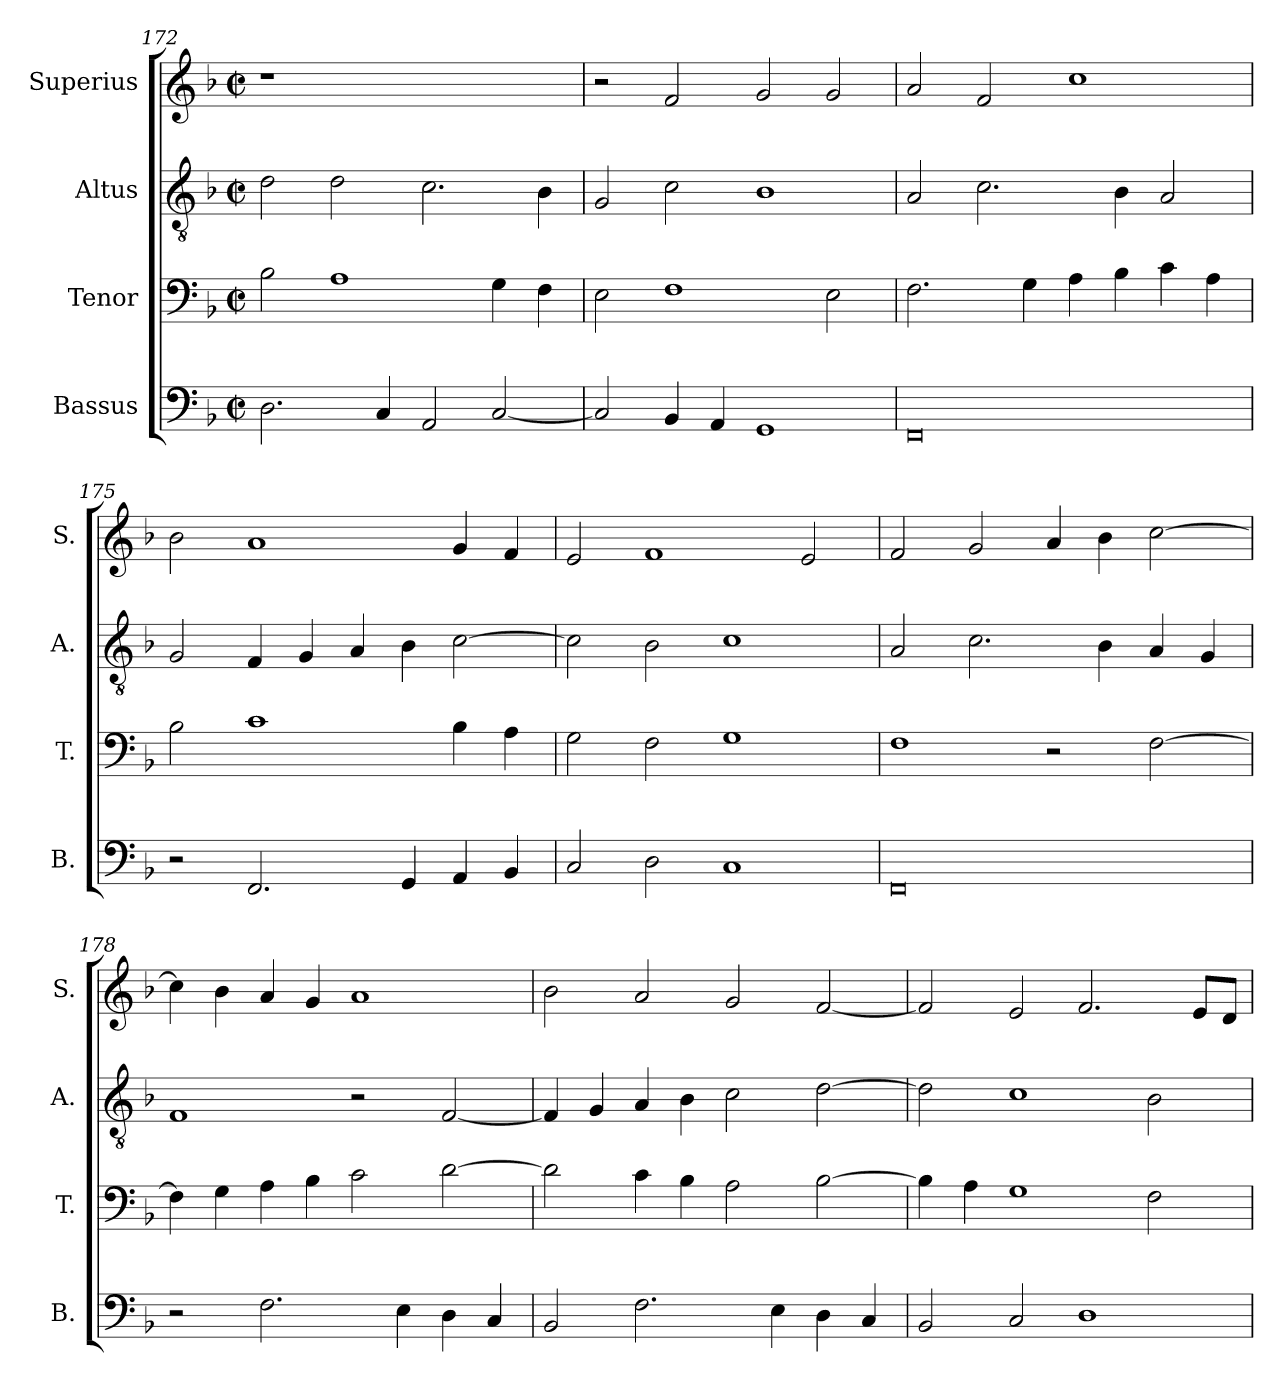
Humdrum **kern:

**kern	**kern	**kern	**kern
*part4	*part3	*part2	*part1
*staff4	*staff3	*staff2	*staff1
*I"Bassus	*I"Tenor	*I"Altus	*I"Superius
*I'B.	*I'T.	*I'A.	*I'S.
*clefF4	*clefF4	*clefGv2	*clefG2
*	*	*ITrd7c12	*
*k[b-]	*k[b-]	*k[b-]	*k[b-]
*F:	*F:	*F:	*F:
*M2/2	*M2/2	*M2/2	*M2/2
*met(c|)	*met(c|)	*met(c|)	*met(c|)
=172	=172	=172	=172
!	!	!	!LO:N:vis=1
2.Di\	2B-i\	2Di\	1r
.	1Ai	2Di\	.
4Ci/	.	.	.
2AAi/	.	2.Ci\	1ryy
[<2Ci/	4Gi\	.	.
.	4Fi\	4BB-i\	.
!!LO:LB:g=z
=173	=173	=173	=173
2Ci/]	2Ei\	2GGi/	2r
4BB-i/	1Fi	2Ci\	2fi/
4AAi/	.	.	.
1GGi	.	1BB-i	2gi/
.	2Ei\	.	2gi/
=174	=174	=174	=174
0FFi	2.Fi\	2AAi/	2ai/
.	.	2.Ci\	2fi/
.	4Gi\	.	.
.	4Ai\	.	1cci
.	4B-i\	4BB-i\	.
.	4ci\	2AAi/	.
.	4Ai\	.	.
=175	=175	=175	=175
2r	2B-i\	2GGi/	2b-i\
2.FFi/	1ci	4FFi/	1ai
.	.	4GGi/	.
.	.	4AAi/	.
4GGi/	.	4BB-i\	.
4AAi/	4B-i\	[>2Ci\	4gi/
4BB-i/	4Ai\	.	4fi/
=176	=176	=176	=176
2Ci/	2Gi\	2Ci\]	2ei/
2Di\	2Fi\	2BB-i\	1fi
1Ci	1Gi	1Ci	.
.	.	.	2ei/
!!LO:PB:g=z
=177	=177	=177	=177
0FFi	1Fi	2AAi/	2fi/
.	.	2.Ci\	2gi/
.	2r	.	4ai/
.	.	4BB-i\	4b-i\
.	[>2Fi\	4AAi/	[>2cci\
.	.	4GGi/	.
=178	=178	=178	=178
2r	4Fi\]	1FFi	4cci\]
.	4Gi\	.	4b-i\
2.Fi\	4Ai\	.	4ai/
.	4B-i\	.	4gi/
.	2ci\	2r	1ai
4Ei\	.	.	.
4Di\	[>2di\	[<2FFi/	.
4Ci/	.	.	.
=179	=179	=179	=179
2BB-i/	2di\]	4FFi/]	2b-i\
.	.	4GGi/	.
2.Fi\	4ci\	4AAi/	2ai/
.	4B-i\	4BB-i\	.
.	2Ai\	2Ci\	2gi/
4Ei\	.	.	.
4Di\	[>2B-i\	[>2Di\	[<2fi/
4Ci/	.	.	.
!!LO:LB:g=z
=180	=180	=180	=180
2BB-i/	4B-i\]	2Di\]	2fi/]
.	4Ai\	.	.
2Ci/	1Gi	1Ci	2ei/
1Di	.	.	2.fi/
.	2Fi\	2BB-i\	.
.	.	.	8ei/L
.	.	.	8di/J
=	=	=	=
*-	*-	*-	*-
